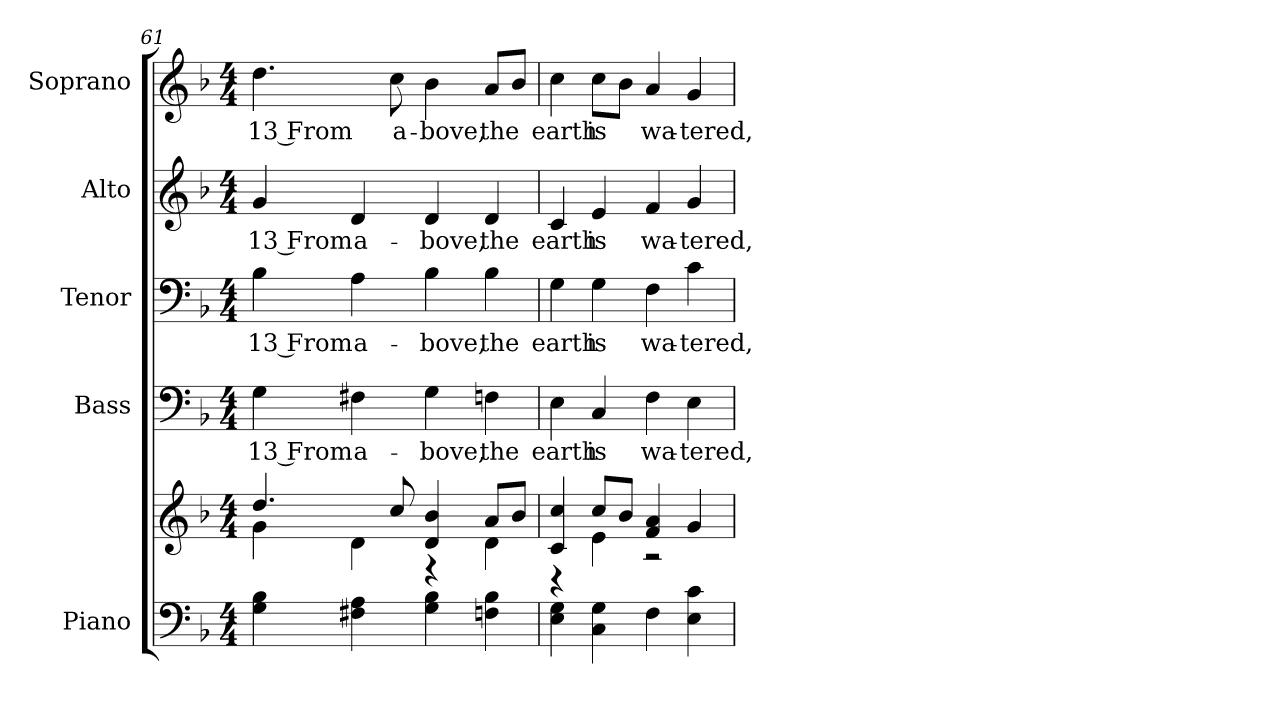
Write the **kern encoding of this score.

**kern	**kern	**kern	**text	**kern	**text	**kern	**text	**kern	**text
*part5	*part5	*part4	*part4	*part3	*part3	*part2	*part2	*part1	*part1
*staff6	*staff5	*staff4	*staff4	*staff3	*staff3	*staff2	*staff2	*staff1	*staff1
*I"Piano	*	*I"Bass	*	*I"Tenor	*	*I"Alto	*	*I"Soprano	*
*I'Pno.	*	*I'B.	*	*I'T.	*	*I'A.	*	*I'S.	*
!!LO:LB:g=z
*clefF4	*clefG2	*clefF4	*	*clefF4	*	*clefG2	*	*clefG2	*
*k[b-]	*k[b-]	*k[b-]	*	*k[b-]	*	*k[b-]	*	*k[b-]	*
*F:	*F:	*F:	*	*F:	*	*F:	*	*F:	*
*M4/4	*M4/4	*M4/4	*	*M4/4	*	*M4/4	*	*M4/4	*
=61	=61	=61	=61	=61	=61	=61	=61	=61	=61
*	*^	*	*	*	*	*	*	*	*
!	!	!	!	!LO:LY:b:color=#000000	!	!	!	!	!	!
!	!	!	!	!	!	!LO:LY:b:color=#000000	!	!	!	!
!	!	!	!	!	!	!	!	!LO:LY:b:color=#000000	!	!
!	!	!	!	!	!	!	!	!	!	!LO:LY:b:color=#000000
4Gi\ 4B-i	4.ddi/	4gi\	4Gi\	13 From	4B-i\	13 From	4gi/	13 From	4.ddi\	13 From
!	!	!	!	!LO:LY:b:color=#000000	!	!	!	!	!	!
!	!	!	!	!	!	!LO:LY:b:color=#000000	!	!	!	!
!	!	!	!	!	!	!	!	!LO:LY:b:color=#000000	!	!
4F#Xi\ 4Ai	.	4di\	4F#Xi\	a-	4Ai\	a-	4di/	a-	.	.
!	!	!	!	!	!	!	!	!	!	!LO:LY:b:color=#000000
.	8cci/	.	.	.	.	.	.	.	8cci\	a-
!	!	!	!	!LO:LY:b:color=#000000	!	!	!	!	!	!
!	!	!	!	!	!	!LO:LY:b:color=#000000	!	!	!	!
!	!	!	!	!	!	!	!	!LO:LY:b:color=#000000	!	!
!	!	!	!	!	!	!	!	!	!	!LO:LY:b:color=#000000
4Gi\ 4B-i	4di/ 4b-i	4r	4Gi\	-bove,	4B-i\	-bove,	4di/	-bove,	4b-i\	-bove,
!	!	!	!	!LO:LY:b:color=#000000	!	!	!	!	!	!
!	!	!	!	!	!	!LO:LY:b:color=#000000	!	!	!	!
!	!	!	!	!	!	!	!	!LO:LY:b:color=#000000	!	!
!	!	!	!	!	!	!	!	!	!	!LO:LY:b:color=#000000
4Fni\ 4B-i	8ai/L	4di\	4Fni\	the	4B-i\	the	4di/	the	8ai/L	the
.	8b-i/J	.	.	.	.	.	.	.	8b-i/J	.
=62	=62	=62	=62	=62	=62	=62	=62	=62	=62	=62
!	!	!	!	!LO:LY:b:color=#000000	!	!	!	!	!	!
!	!	!	!	!	!	!LO:LY:b:color=#000000	!	!	!	!
!	!	!	!	!	!	!	!	!LO:LY:b:color=#000000	!	!
!	!	!	!	!	!	!	!	!	!	!LO:LY:b:color=#000000
4Ei\ 4Gi	4ci/ 4cci	4r	4Ei\	earth	4Gi\	earth	4ci/	earth	4cci\	earth
!	!	!	!	!LO:LY:b:color=#000000	!	!	!	!	!	!
!	!	!	!	!	!	!LO:LY:b:color=#000000	!	!	!	!
!	!	!	!	!	!	!	!	!LO:LY:b:color=#000000	!	!
!	!	!	!	!	!	!	!	!	!	!LO:LY:b:color=#000000
4Ci\ 4Gi	8cci/L	4ei\	4Ci/	is	4Gi\	is	4ei/	is	8cci\L	is
.	8b-i/J	.	.	.	.	.	.	.	8b-i\J	.
!	!	!	!	!LO:LY:b:color=#000000	!	!	!	!	!	!
!	!	!	!	!	!	!LO:LY:b:color=#000000	!	!	!	!
!	!	!	!	!	!	!	!	!LO:LY:b:color=#000000	!	!
!	!	!	!	!	!	!	!	!	!	!LO:LY:b:color=#000000
4Fi\	4fi/ 4ai	2r	4Fi\	wa-	4Fi\	wa-	4fi/	wa-	4ai/	wa-
!	!	!	!	!LO:LY:b:color=#000000	!	!	!	!	!	!
!	!	!	!	!	!	!LO:LY:b:color=#000000	!	!	!	!
!	!	!	!	!	!	!	!	!LO:LY:b:color=#000000	!	!
!	!	!	!	!	!	!	!	!	!	!LO:LY:b:color=#000000
4Ei\ 4ci	4gi/	.	4Ei\	-tered,	4ci\	-tered,	4gi/	-tered,	4gi/	-tered,
*	*v	*v	*	*	*	*	*	*	*	*
=	=	=	=	=	=	=	=	=	=
*-	*-	*-	*-	*-	*-	*-	*-	*-	*-
